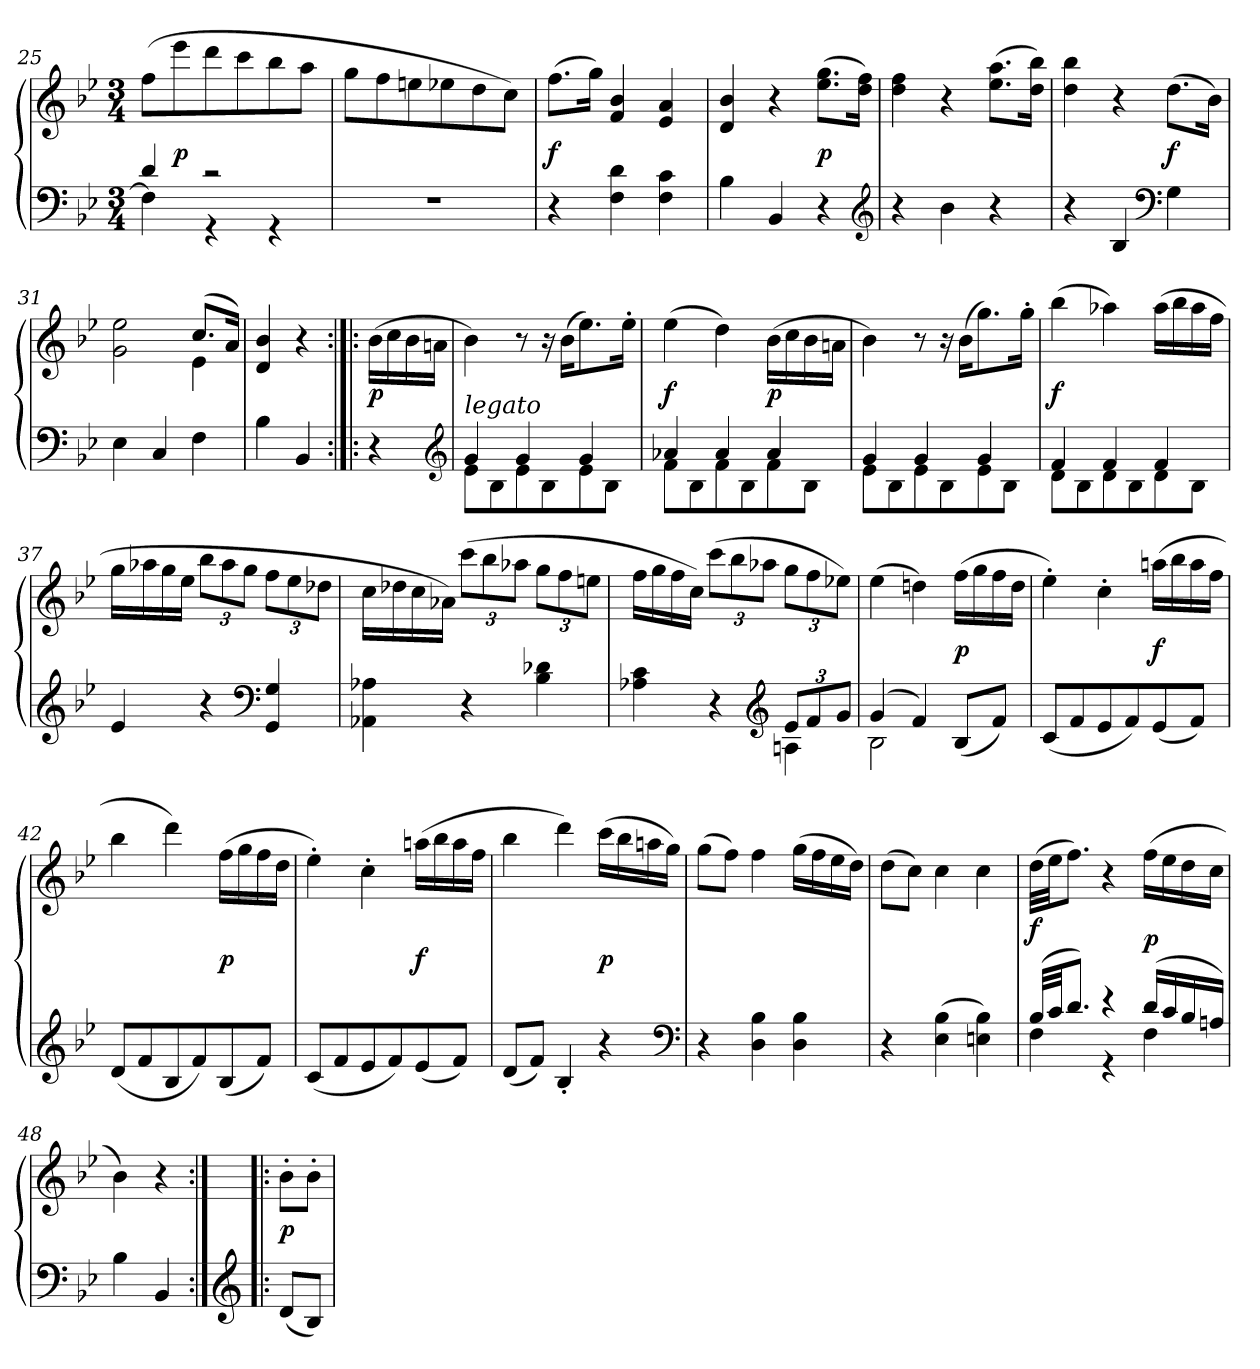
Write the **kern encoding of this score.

**kern	**kern	**dynam
*part1	*part1	*part1
*staff2	*staff1	*staff1/2
*clefF4	*clefG2	*
*k[b-e-]	*k[b-e-]	*
*B-:	*B-:	*
*M3/4	*M3/4	*
=25	=25	=25
*^	*	*
4d	4F]	(8ffL	.
.	.	8eee-	p
2r	4r	8ddd	.
.	.	8ccc	.
.	4r	8bb-	.
.	.	8aaJ	.
*v	*v	*	*
=26	=26	=26
2.r	8ggL	.
.	8ff	.
.	8een	.
.	8ee-X	.
.	8dd	.
.	8ccJ)	.
=27	=27	=27
4r	(8.ffL	f
.	16ggJk)	.
4F 4d	4f 4b-	.
4F 4c	4e- 4a	.
=28	=28	=28
4B-	4d 4b-	.
4BB-	4r	.
4r	(8.ee- 8.ggL	p
.	16dd 16ffJk)	.
*clefG2	*	*
=29	=29	=29
4r	4dd 4ff	.
4b-	4r	.
4r	(8.ee- 8.aaL	.
.	16dd 16bb-Jk)	.
=30	=30	=30
4r	4dd 4bb-	.
4B-	4r	.
*clefF4	*	*
4G	(8.ddL	f
.	16b-Jk)	.
=31	=31	=31
*	*^	*
4E-	2ryy	2g 2ee-	.
4C	.	.	.
4F	(8.ccL	4e-	.
.	16aJk)	.	.
*	*v	*v	*
=32	=32	=32
4B-	4d 4b-	.
4BB-	4r	.
=:|!|:	=:|!|:	=:|!|:
4r	(16b-LL	p
.	16cc	.
.	16b-	.
.	16anJJ	.
*clefG2	*	*
=33	=33	=33
*^	*	*
!LO:TX:a:i:t=legato	!	!	!
4g	8e-L	4b-)	.
.	8B-	.	.
4g	8e-	8r	.
.	8B-	16r	.
.	.	(16b-KL	.
4g	8e-	8.ee-)	.
.	8B-J	.	.
.	.	16ee-'Jk	.
=34	=34	=34	=34
4a-	8fL	(4ee-	f
.	8B-	.	.
4a-	8f	4dd)	.
.	8B-	.	.
4a-	8f	(16b-LL	p
.	.	16cc	.
.	8B-J	16b-	.
.	.	16anJJ	.
=35	=35	=35	=35
4g	8e-L	4b-)	.
.	8B-	.	.
4g	8e-	8r	.
.	8B-	16r	.
.	.	(16b-KL	.
4g	8e-	8.gg)	.
.	8B-J	.	.
.	.	16gg'Jk	.
=36	=36	=36	=36
4f	8dL	(4bb-	f
.	8B-	.	.
4f	8d	4aa-)	.
.	8B-	.	.
4f	8d	(16aa-LL	.
.	.	16bb-	.
.	8B-J	16aa-	.
.	.	16ffJJ	.
*v	*v	*	*
=37	=37	=37
4e-	16ggLL	.
.	16aa-	.
.	16gg	.
.	16ee-JJ	.
4r	12bb-L	.
.	12aa-	.
.	12ggJ	.
*clefF4	*	*
4GG 4G	12ffL	.
.	12ee-	.
.	12dd-XJ	.
=38	=38	=38
4AA- 4A-	16ccLL	.
.	16dd-X	.
.	16cc	.
.	16a-JJ)	.
4r	(12cccL	.
.	12bb-	.
.	12aa-J	.
4B- 4d-X	12ggL	.
.	12ff	.
.	12eenJ	.
=39	=39	=39
*^	*	*
4A- 4c	2ryy	16ffLL	.
.	.	16gg	.
.	.	16ff	.
.	.	16ccJJ)	.
4r	.	(12cccL	.
.	.	12bb-	.
.	.	12aa-J	.
*clefG2	*	*	*
12e-L	4An	12ggL	.
12f	.	12ff	.
12gJ	.	12ee-XJ)	.
=40	=40	=40	=40
(4g	2B-	(4ee-	.
4f)	.	4ddn)	.
(8B-L	4ryy	(16ffLL	p
.	.	16gg	.
8fJ)	.	16ff	.
.	.	16ddJJ	.
*v	*v	*	*
=41	=41	=41
(8cL	4ee-')	.
8f	.	.
8e-	4cc'	.
8f)	.	.
(8e-	(16aanLL	f
.	16bb-	.
8fJ)	16aa	.
.	16ffJJ	.
=42	=42	=42
(8dL	4bb-	.
8f	.	.
8B-	4ddd)	.
8f)	.	.
(8B-	(16ffLL	p
.	16gg	.
8fJ)	16ff	.
.	16ddJJ	.
=43	=43	=43
(8cL	4ee-')	.
8f	.	.
8e-	4cc'	.
8f)	.	.
(8e-	(16aanLL	f
.	16bb-	.
8fJ)	16aa	.
.	16ffJJ	.
=44	=44	=44
(8dL	4bb-	.
8fJ)	.	.
4B-'	4ddd)	.
4r	(16cccLL	p
.	16bb-	.
.	16aan	.
.	16ggJJ)	.
*clefF4	*	*
=45	=45	=45
4r	(8ggL	.
.	8ffJ)	.
4D 4B-	4ff	.
4D 4B-	(16ggLL	.
.	16ff	.
.	16ee-	.
.	16ddJJ)	.
=46	=46	=46
4r	(8ddL	.
.	8ccJ)	.
(<4E- 4B-	4cc	.
4En 4B-)	4cc	.
=47	=47	=47
*^	*	*
(32B-LLL	4F	(32ddLLL	f
32cJJ	.	32ee-JJ	.
8.dJ)	.	8.ffJ)	.
4r	4r	4r	.
(16dLL	4F	(16ffLL	p
16c	.	16ee-	.
16B-	.	16dd	.
16AnJJ)	.	16ccJJ	.
*v	*v	*	*
=48	=48	=48
4B-	4b-)	.
4BB-	4r	.
=:|!|:	=:|!|:	=:|!|:
*clefG2	*	*
(8dL	8b-'L	p
8B-J)	8b-'J	.
=	=	=
*-	*-	*-
